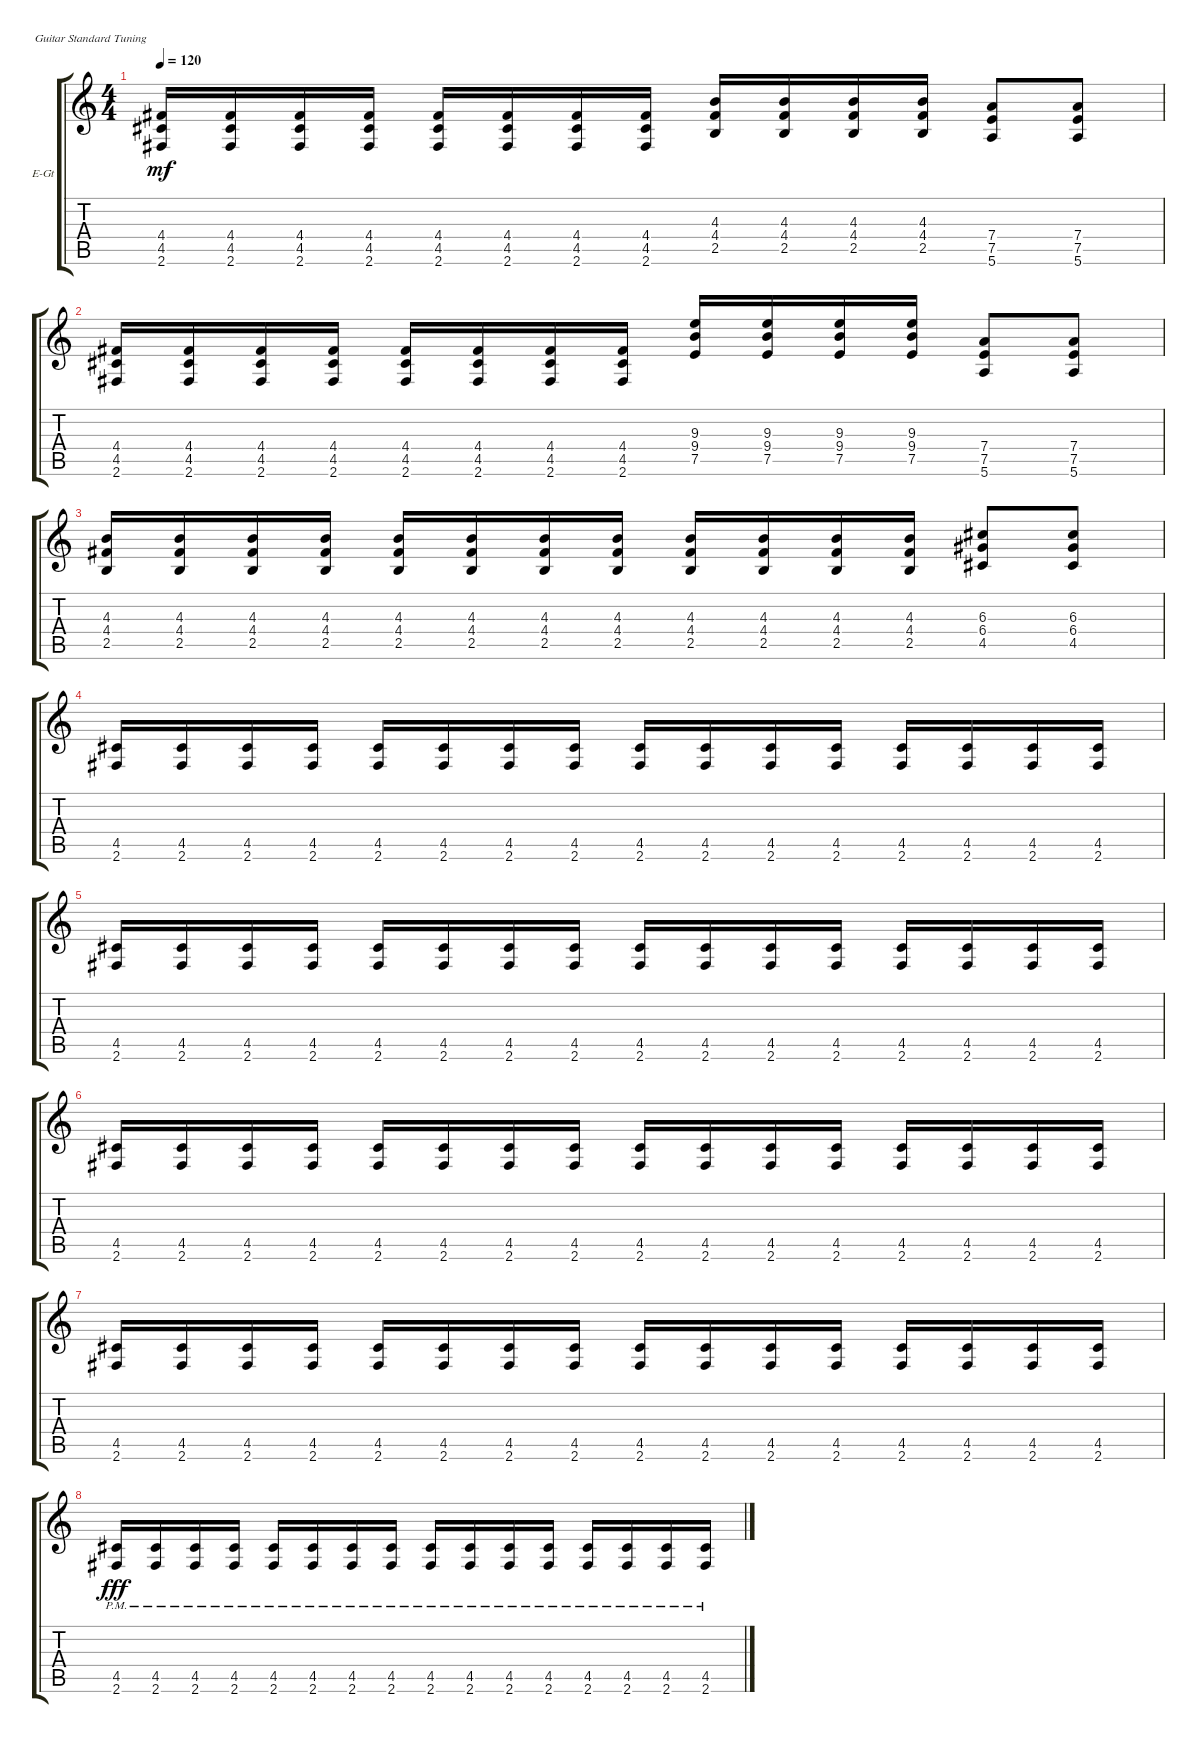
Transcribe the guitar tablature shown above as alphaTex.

\defaultSystemsLayout 4
\bracketExtendMode groupsimilarinstruments
\firstSystemTrackNameOrientation horizontal
\otherSystemsTrackNameOrientation horizontal
\track ("Electric Guitar" "E-Gt") {instrument overdrivenguitar}
\staff {score tabs}
\tuning (E4 B3 G3 D3 A2 E2)
\ts (4 4)
\tempo 120
\clef g2
\ks c
(4.4 4.5 2.6).16{dy mf} (4.4 4.5 2.6).16 (4.4 4.5 2.6).16 (4.4 4.5 2.6).16 (4.4 4.5 2.6).16 (4.4 4.5 2.6).16 (4.4 4.5 2.6).16 (4.4 4.5 2.6).16 (4.3 4.4 2.5).16 (4.3 4.4 2.5).16 (4.3 4.4 2.5).16 (4.3 4.4 2.5).16 (7.4 7.5 5.6).8 (7.4 7.5 5.6).8 |
(4.4 4.5 2.6).16 (4.4 4.5 2.6).16 (4.4 4.5 2.6).16 (4.4 4.5 2.6).16 (4.4 4.5 2.6).16 (4.4 4.5 2.6).16 (4.4 4.5 2.6).16 (4.4 4.5 2.6).16 (9.3 9.4 7.5).16 (9.3 9.4 7.5).16 (9.3 9.4 7.5).16 (9.3 9.4 7.5).16 (7.4 7.5 5.6).8 (7.4 7.5 5.6).8 |
(4.3 4.4 2.5).16 (4.3 4.4 2.5).16 (4.3 4.4 2.5).16 (4.3 4.4 2.5).16 (4.3 4.4 2.5).16 (4.3 4.4 2.5).16 (4.3 4.4 2.5).16 (4.3 4.4 2.5).16 (4.3 4.4 2.5).16 (4.3 4.4 2.5).16 (4.3 4.4 2.5).16 (4.3 4.4 2.5).16 (6.3 6.4 4.5).8 (6.3 6.4 4.5).8 |
(4.5 2.6).16 (4.5 2.6).16 (4.5 2.6).16 (4.5 2.6).16 (4.5 2.6).16 (4.5 2.6).16 (4.5 2.6).16 (4.5 2.6).16 (4.5 2.6).16 (4.5 2.6).16 (4.5 2.6).16 (4.5 2.6).16 (4.5 2.6).16 (4.5 2.6).16 (4.5 2.6).16 (4.5 2.6).16 |
(4.5 2.6).16 (4.5 2.6).16 (4.5 2.6).16 (4.5 2.6).16 (4.5 2.6).16 (4.5 2.6).16 (4.5 2.6).16 (4.5 2.6).16 (4.5 2.6).16 (4.5 2.6).16 (4.5 2.6).16 (4.5 2.6).16 (4.5 2.6).16 (4.5 2.6).16 (4.5 2.6).16 (4.5 2.6).16 |
(4.5 2.6).16 (4.5 2.6).16 (4.5 2.6).16 (4.5 2.6).16 (4.5 2.6).16 (4.5 2.6).16 (4.5 2.6).16 (4.5 2.6).16 (4.5 2.6).16 (4.5 2.6).16 (4.5 2.6).16 (4.5 2.6).16 (4.5 2.6).16 (4.5 2.6).16 (4.5 2.6).16 (4.5 2.6).16 |
(4.5 2.6).16 (4.5 2.6).16 (4.5 2.6).16 (4.5 2.6).16 (4.5 2.6).16 (4.5 2.6).16 (4.5 2.6).16 (4.5 2.6).16 (4.5 2.6).16 (4.5 2.6).16 (4.5 2.6).16 (4.5 2.6).16 (4.5 2.6).16 (4.5 2.6).16 (4.5 2.6).16 (4.5 2.6).16 |
(4.5{pm} 2.6{pm}).16{dy fff} (4.5{pm} 2.6{pm}).16 (4.5{pm} 2.6{pm}).16 (4.5{pm} 2.6{pm}).16 (4.5{pm} 2.6{pm}).16 (4.5{pm} 2.6{pm}).16 (4.5{pm} 2.6{pm}).16 (4.5{pm} 2.6{pm}).16 (4.5{pm} 2.6{pm}).16 (4.5{pm} 2.6{pm}).16 (4.5{pm} 2.6{pm}).16 (4.5{pm} 2.6{pm}).16 (4.5{pm} 2.6{pm}).16 (4.5{pm} 2.6{pm}).16 (4.5{pm} 2.6{pm}).16 (4.5{pm} 2.6{pm}).16
